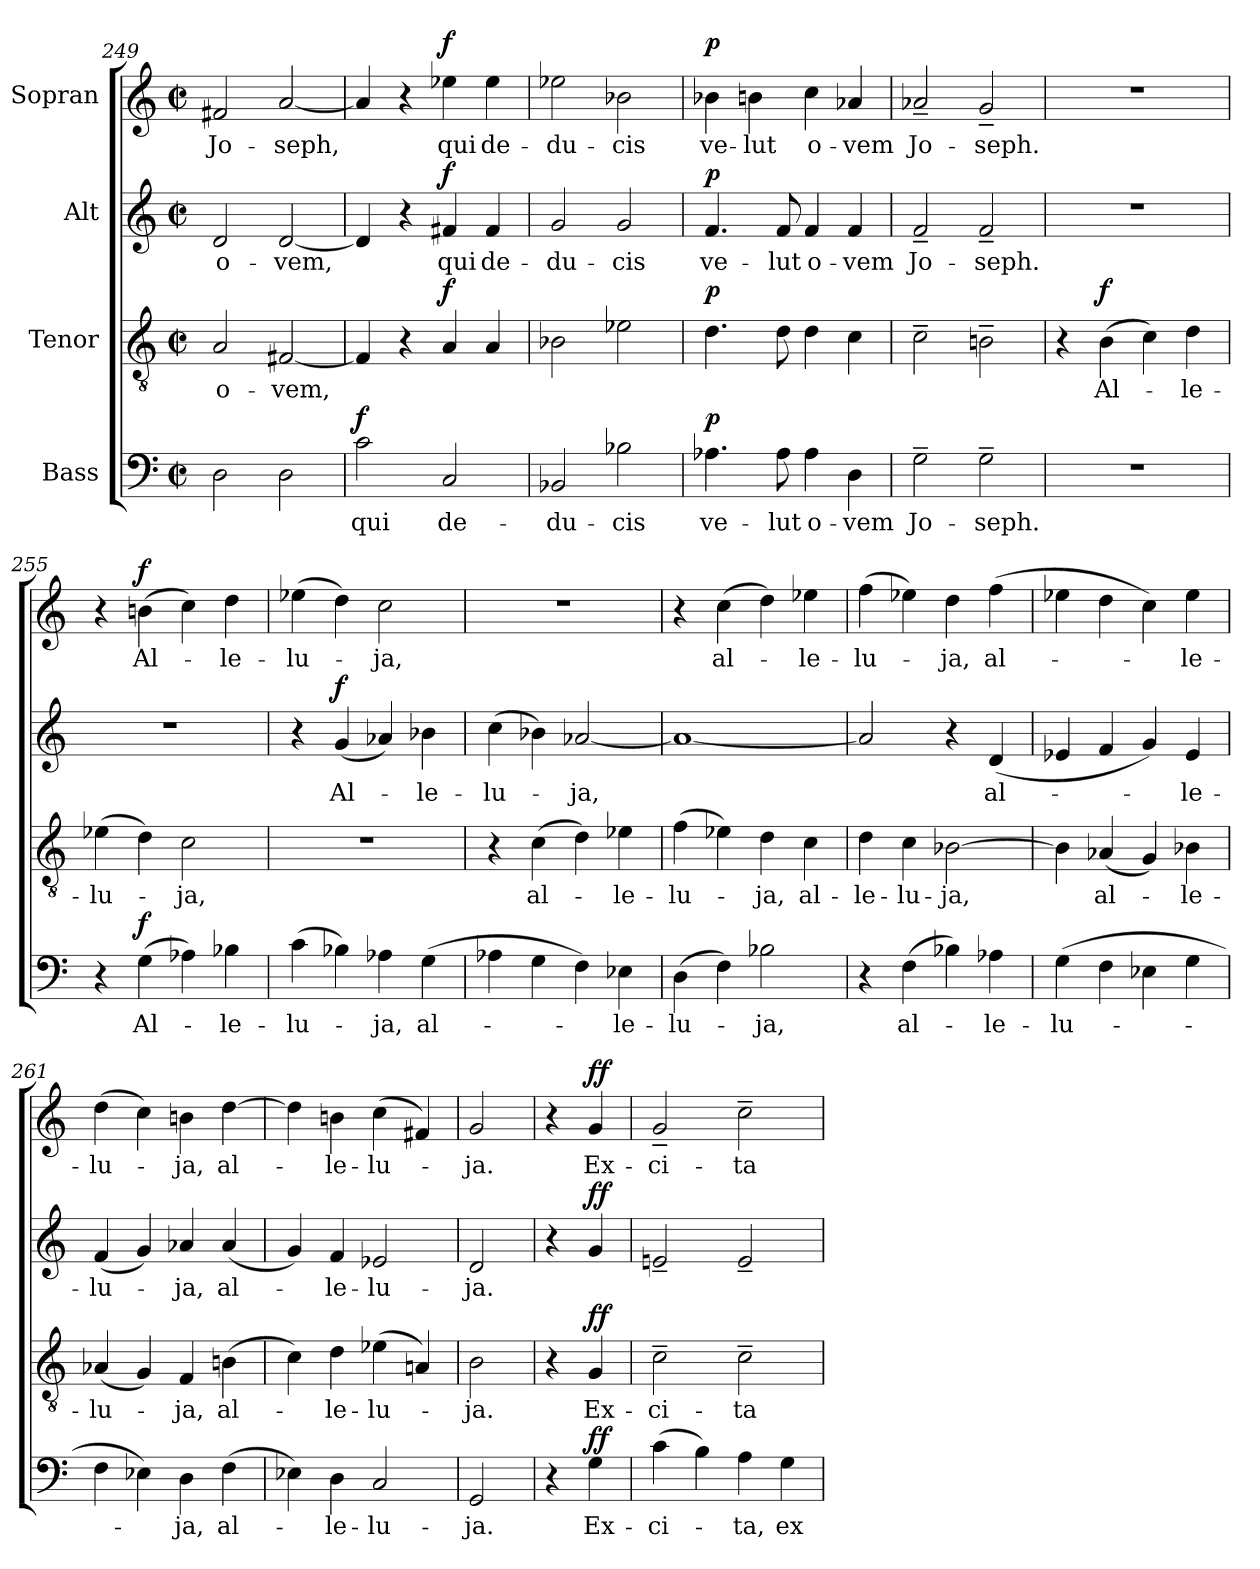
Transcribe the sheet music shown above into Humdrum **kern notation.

**kern	**text	**dynam	**kern	**text	**dynam	**kern	**text	**dynam	**kern	**text	**dynam
*part4	*part4	*part4	*part3	*part3	*part3	*part2	*part2	*part2	*part1	*part1	*part1
*staff4	*staff4	*staff4	*staff3	*staff3	*staff3	*staff2	*staff2	*staff2	*staff1	*staff1	*staff1
*I"Bass	*	*	*I"Tenor	*	*	*I"Alt	*	*	*I"Sopran	*	*
!!LO:LB:g=z
*clefF4	*	*	*clefGv2	*	*	*clefG2	*	*	*clefG2	*	*
*k[]	*	*	*k[]	*	*	*k[]	*	*	*k[]	*	*
*C:	*	*	*C:	*	*	*C:	*	*	*C:	*	*
*M2/2	*	*	*M2/2	*	*	*M2/2	*	*	*M2/2	*	*
*met(c|)	*	*	*met(c|)	*	*	*met(c|)	*	*	*met(c|)	*	*
=249	=249	=249	=249	=249	=249	=249	=249	=249	=249	=249	=249
2D\	.	.	2A/	o-	.	2d/	o-	.	2f#X/	Jo-	.
2D\	.	.	[2F#X/	-vem,	.	[2d/	-vem,	.	[2a/	-seph,	.
=250	=250	=250	=250	=250	=250	=250	=250	=250	=250	=250	=250
!	!	!LO:DY:a	!	!	!	!	!	!	!	!	!
2c\	qui	f	4F#/]	.	.	4d/]	.	.	4a/]	.	.
.	.	.	4r	.	.	4r	.	.	4r	.	.
!	!	!	!	!	!LO:DY:a	!	!	!LO:DY:a	!	!	!LO:DY:a
2C/	de-	.	4A/	.	f	4f#X/	qui	f	4ee-X\	qui	f
.	.	.	4A/	.	.	4f#/	de-	.	4ee-\	de-	.
=251	=251	=251	=251	=251	=251	=251	=251	=251	=251	=251	=251
2BB-X/	-du-	.	2B-X\	.	.	2g/	-du-	.	2ee-X\	-du-	.
2B-X\	-cis	.	2e-X\	.	.	2g/	-cis	.	2b-X\	-cis	.
=252	=252	=252	=252	=252	=252	=252	=252	=252	=252	=252	=252
!	!	!LO:DY:a	!	!	!LO:DY:a	!	!	!LO:DY:a	!	!	!LO:DY:a
4.A-X\	ve-	p	4.d\	.	p	4.f/	ve-	p	4b-X\	ve-	p
.	.	.	.	.	.	.	.	.	4bn\	-lut	.
8A-\	-lut	.	8d\	.	.	8f/	-lut	.	.	.	.
4A-\	o-	.	4d\	.	.	4f/	o-	.	4cc\	o-	.
4D\	-vem	.	4c\	.	.	4f/	-vem	.	4a-X/	-vem	.
=253	=253	=253	=253	=253	=253	=253	=253	=253	=253	=253	=253
2G~\	Jo-	.	2c~\	.	.	2f~/	Jo-	.	2a-X~/	Jo-	.
2G~\	-seph.	.	2Bn~\	.	.	2f~/	-seph.	.	2g~/	-seph.	.
=254	=254	=254	=254	=254	=254	=254	=254	=254	=254	=254	=254
1r	.	.	4r	.	.	1r	.	.	1r	.	.
!	!	!	!	!	!LO:DY:a	!	!	!	!	!	!
.	.	.	(4B\	Al-	f	.	.	.	.	.	.
.	.	.	4c\)	.	.	.	.	.	.	.	.
.	.	.	4d\	-le-	.	.	.	.	.	.	.
=255	=255	=255	=255	=255	=255	=255	=255	=255	=255	=255	=255
4r	.	.	(4e-X\	-lu-	.	1r	.	.	4r	.	.
!	!	!LO:DY:a	!	!	!	!	!	!	!	!	!LO:DY:a
(4G\	Al-	f	4d\)	.	.	.	.	.	(4bn\	Al-	f
4A-X\)	.	.	2c\	-ja,	.	.	.	.	4cc\)	.	.
4B-X\	-le-	.	.	.	.	.	.	.	4dd\	-le-	.
=256	=256	=256	=256	=256	=256	=256	=256	=256	=256	=256	=256
(4c\	-lu-	.	1r	.	.	4r	.	.	(4ee-X\	-lu-	.
!	!	!	!	!	!	!	!	!LO:DY:a	!	!	!
4B-X\)	.	.	.	.	.	(4g/	Al-	f	4dd\)	.	.
4A-X\	-ja,	.	.	.	.	4a-X/)	.	.	2cc\	-ja,	.
(4G\	al-	.	.	.	.	4b-X\	-le-	.	.	.	.
!!LO:PB:g=z
=257	=257	=257	=257	=257	=257	=257	=257	=257	=257	=257	=257
4A-X\	.	.	4r	.	.	(4cc\	-lu-	.	1r	.	.
4G\	.	.	(4c\	al-	.	4b-X\)	.	.	.	.	.
4F\)	.	.	4d\)	.	.	[2a-X/	-ja,	.	.	.	.
4E-X\	-le-	.	4e-X\	-le-	.	.	.	.	.	.	.
=258	=258	=258	=258	=258	=258	=258	=258	=258	=258	=258	=258
(4D\	-lu-	.	(4f\	-lu-	.	1a-_	.	.	4r	.	.
4F\)	.	.	4e-X\)	.	.	.	.	.	(4cc\	al-	.
2B-X\	-ja,	.	4d\	-ja,	.	.	.	.	4dd\)	.	.
.	.	.	4c\	al-	.	.	.	.	4ee-X\	-le-	.
=259	=259	=259	=259	=259	=259	=259	=259	=259	=259	=259	=259
4r	.	.	4d\	-le-	.	2a-/]	.	.	(4ff\	-lu-	.
(4F\	al-	.	4c\	-lu-	.	.	.	.	4ee-X\)	.	.
4B-X\)	.	.	[2B-X\	-ja,	.	4r	.	.	4dd\	-ja,	.
4A-X\	-le-	.	.	.	.	(>4d/	al-	.	(4ff\	al-	.
=260	=260	=260	=260	=260	=260	=260	=260	=260	=260	=260	=260
(4G\	-lu-	.	4B-\]	.	.	4e-X/	.	.	4ee-X\	.	.
4F\	.	.	(4A-X/	al-	.	4f/	.	.	4dd\	.	.
4E-X\	.	.	4G/)	.	.	4g/)	.	.	4cc\)	.	.
4G\	.	.	4B-X\	-le-	.	4e-/	-le-	.	4ee-\	-le-	.
=261	=261	=261	=261	=261	=261	=261	=261	=261	=261	=261	=261
4F\	.	.	(4A-X/	-lu-	.	(4f/	-lu-	.	(4dd\	-lu-	.
4E-X\)	.	.	4G/)	.	.	4g/)	.	.	4cc\)	.	.
4D\	-ja,	.	4F/	-ja,	.	4a-X/	-ja,	.	4bn\	-ja,	.
(4F\	al-	.	(4Bn\	al-	.	(4a-/	al-	.	[4dd\	al-	.
=262	=262	=262	=262	=262	=262	=262	=262	=262	=262	=262	=262
4E-X\)	.	.	4c\)	.	.	4g/)	.	.	4dd\]	.	.
4D\	-le-	.	4d\	-le-	.	4f/	-le-	.	4bn\	-le-	.
2C/	-lu-	.	(4e-X\	-lu-	.	2e-X/	-lu-	.	(4cc\	-lu-	.
.	.	.	4An/)	.	.	.	.	.	4f#X/)	.	.
=263	=263	=263	=263	=263	=263	=263	=263	=263	=263	=263	=263
2GG/	-ja.	.	2B\	-ja.	.	2d/	-ja.	.	2g/	-ja.	.
!!LO:LB:g=z
=263X7	=263X7	=263X7	=263X7	=263X7	=263X7	=263X7	=263X7	=263X7	=263X7	=263X7	=263X7
4r	.	.	4r	.	.	4r	.	.	4r	.	.
!	!	!LO:DY:a	!	!	!LO:DY:a	!	!	!LO:DY:a	!	!	!LO:DY:a
4G\	Ex-	ff	4G/	Ex-	ff	4g/	.	ff	4g/	Ex-	ff
=264	=264	=264	=264	=264	=264	=264	=264	=264	=264	=264	=264
(4c\	-ci-	.	2c~\	-ci-	.	2en~/	.	.	2g~/	-ci-	.
4B\)	.	.	.	.	.	.	.	.	.	.	.
4A\	-ta,	.	2c~\	-ta	.	2e~/	.	.	2cc~\	-ta	.
4G\	ex-	.	.	.	.	.	.	.	.	.	.
=	=	=	=	=	=	=	=	=	=	=	=
*-	*-	*-	*-	*-	*-	*-	*-	*-	*-	*-	*-
